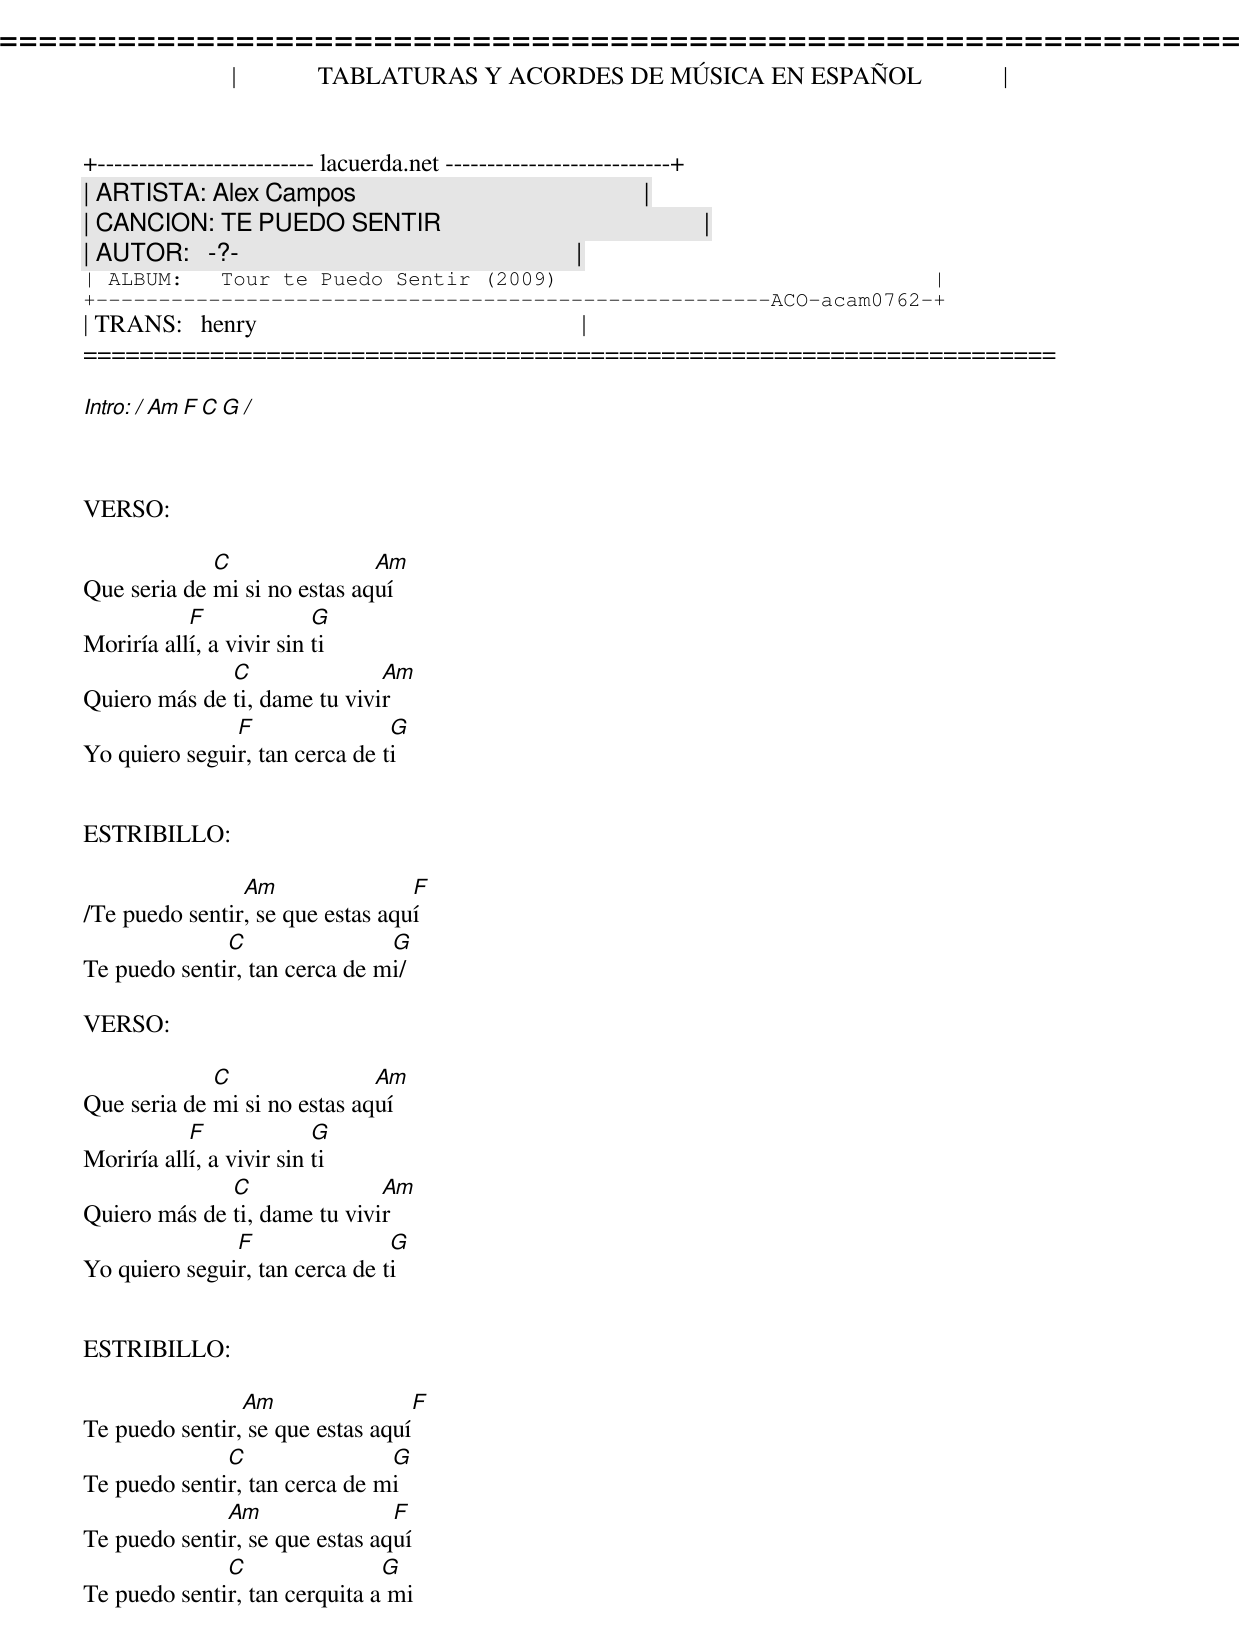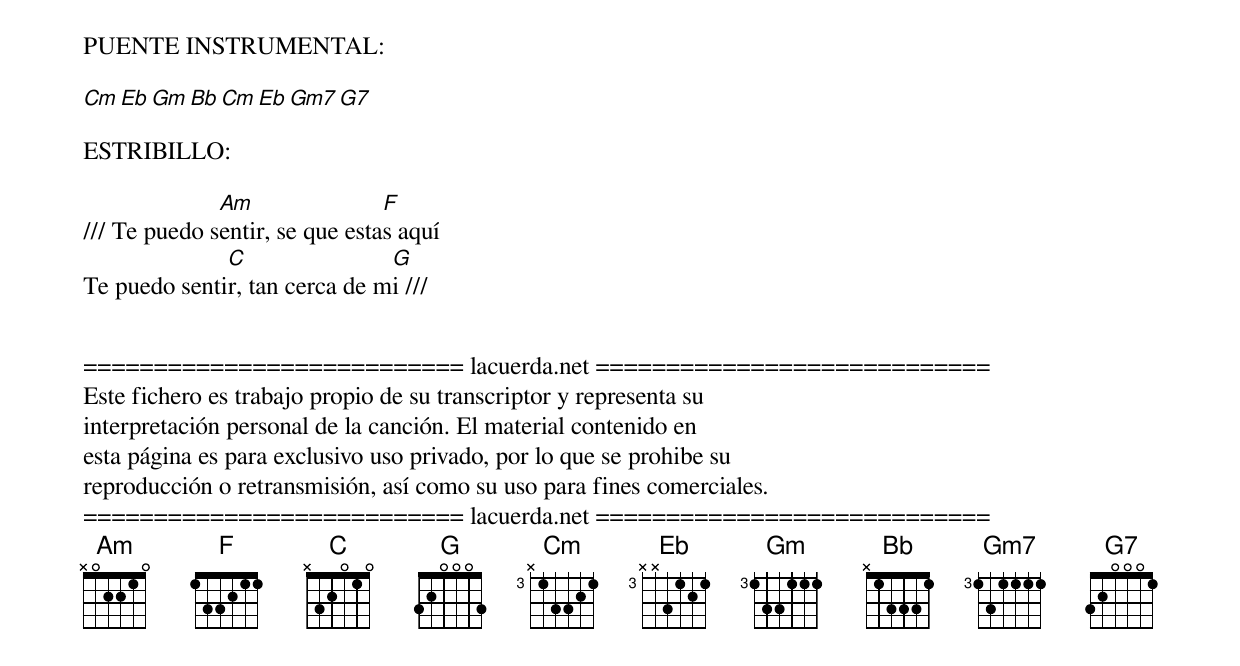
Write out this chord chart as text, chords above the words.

=====================================================================
|             TABLATURAS Y ACORDES DE MÚSICA EN ESPAÑOL             |
+-------------------------- lacuerda.net ---------------------------+
| ARTISTA: Alex Campos                                              |
| CANCION: TE PUEDO SENTIR                                          |
| AUTOR:   -?-                                                      |
| ALBUM:   Tour te Puedo Sentir (2009)                              |
+------------------------------------------------------ACO-acam0762-+
| TRANS:   henry                                                    |
=====================================================================

Intro:  / Am   F    C    G /



VERSO:

             C                Am
Que seria de mi si no estas aquí
           F              G
Moriría allí, a vivir sin ti
              C               Am
Quiero más de ti, dame tu vivir
               F                G
Yo quiero seguir, tan cerca de ti


ESTRIBILLO:

                Am                F
/Te puedo sentir, se que estas aquí
              C                G
Te puedo sentir, tan cerca de mi/

VERSO:

             C                Am
Que seria de mi si no estas aquí
           F              G
Moriría allí, a vivir sin ti
              C               Am
Quiero más de ti, dame tu vivir
               F                G
Yo quiero seguir, tan cerca de ti


ESTRIBILLO:

                Am                F
Te puedo sentir, se que estas aquí
              C                G
Te puedo sentir, tan cerca de mi
              Am                F
Te puedo sentir, se que estas aquí
              C                G
Te puedo sentir, tan cerquita a mi


PUENTE INSTRUMENTAL:

 Cm   Eb   Gm   Bb    Cm   Eb    Gm7    G7

ESTRIBILLO:

              Am                F
/// Te puedo sentir, se que estas aquí
              C                G
Te puedo sentir, tan cerca de mi ///


=========================== lacuerda.net ============================
Este fichero es trabajo propio de su transcriptor y representa su
interpretación personal de la canción. El material contenido en
esta página es para exclusivo uso privado, por lo que se prohibe su
reproducción o retransmisión, así como su uso para fines comerciales.
=========================== lacuerda.net ============================
